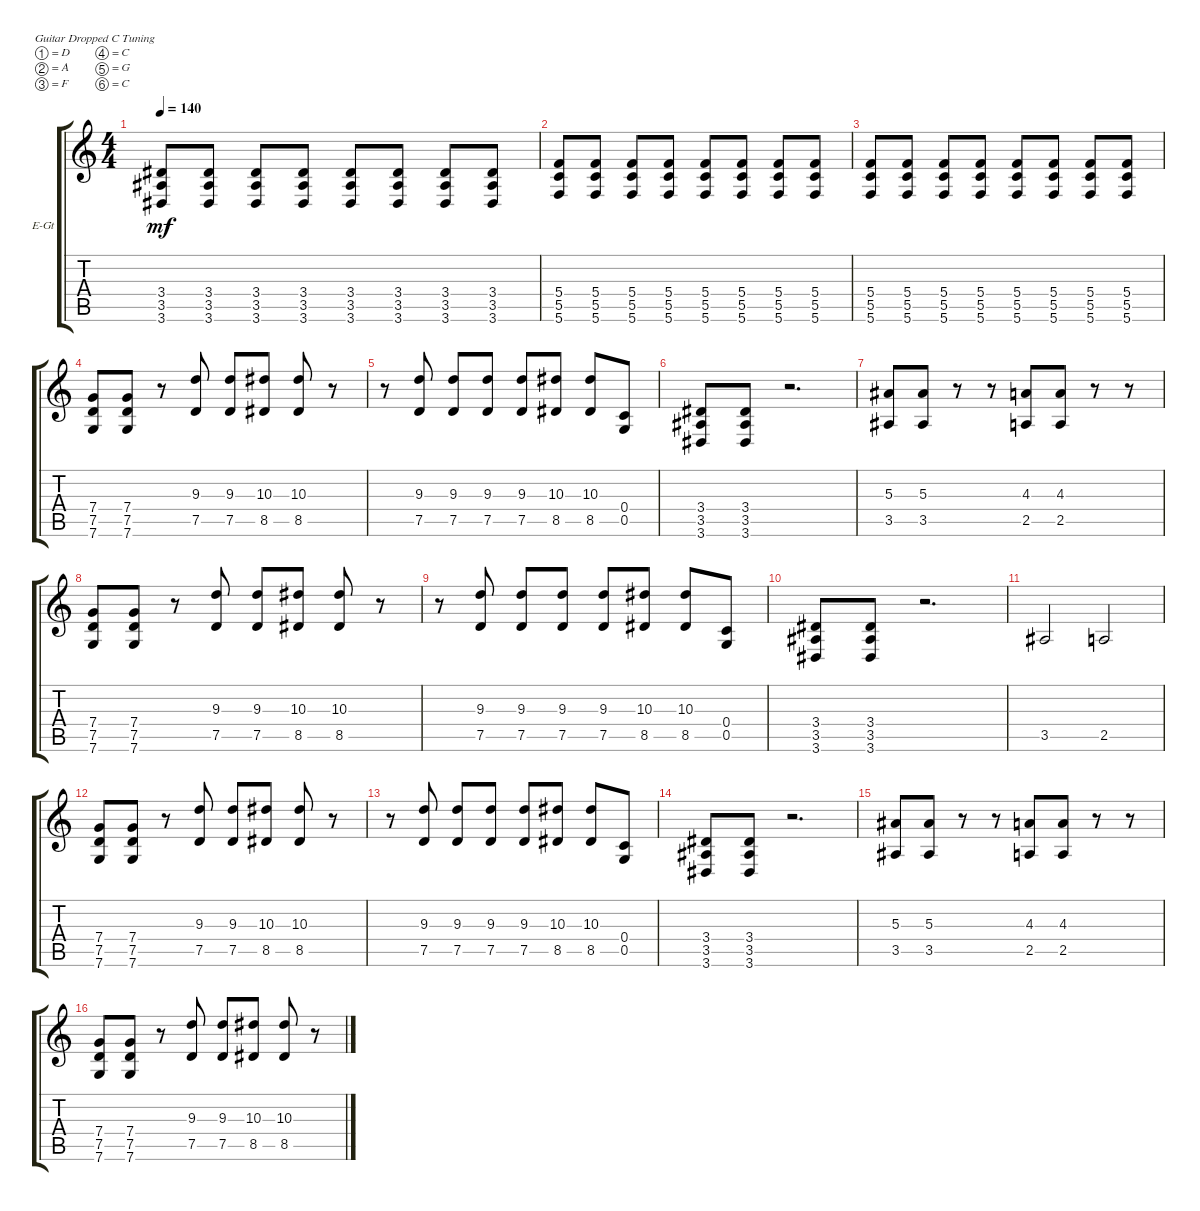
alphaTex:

\defaultSystemsLayout 4
\bracketExtendMode groupsimilarinstruments
\firstSystemTrackNameOrientation horizontal
\otherSystemsTrackNameOrientation horizontal
\track ("Rhythm" "E-Gt") {instrument distortionguitar}
\staff {score tabs}
\tuning (D4 A3 F3 C3 G2 C2)
\ts (4 4)
\tempo 140
\clef g2
\ks c
(3.6 3.5 3.4).8{dy mf} (3.6 3.5 3.4).8 (3.6 3.5 3.4).8 (3.6 3.5 3.4).8 (3.6 3.5 3.4).8 (3.6 3.5 3.4).8 (3.6 3.5 3.4).8 (3.6 3.5 3.4).8 |
(5.6 5.5 5.4).8 (5.6 5.5 5.4).8 (5.6 5.5 5.4).8 (5.6 5.5 5.4).8 (5.6 5.5 5.4).8 (5.6 5.5 5.4).8 (5.6 5.5 5.4).8 (5.6 5.5 5.4).8 |
(5.6 5.5 5.4).8 (5.6 5.5 5.4).8 (5.6 5.5 5.4).8 (5.6 5.5 5.4).8 (5.6 5.5 5.4).8 (5.6 5.5 5.4).8 (5.6 5.5 5.4).8 (5.6 5.5 5.4).8 |
(7.6 7.5 7.4).8 (7.4 7.5 7.6).8 r.8 (7.5 9.3).8 (7.5 9.3).8 (8.5 10.3).8 (8.5 10.3).8 r.8 |
r.8 (7.5 9.3).8 (7.5 9.3).8 (7.5 9.3).8 (7.5 9.3).8 (8.5 10.3).8 (8.5 10.3).8 (0.5 0.4).8 |
(3.6 3.5 3.4).8 (3.4 3.5 3.6).8 r.2{d} |
(3.5 5.3).8 (3.5 5.3).8 r.8 r.8 (2.5 4.3).8 (2.5 4.3).8 r.8 r.8 |
(7.6 7.5 7.4).8 (7.4 7.5 7.6).8 r.8 (7.5 9.3).8 (7.5 9.3).8 (8.5 10.3).8 (8.5 10.3).8 r.8 |
r.8 (7.5 9.3).8 (7.5 9.3).8 (7.5 9.3).8 (7.5 9.3).8 (8.5 10.3).8 (8.5 10.3).8 (0.5 0.4).8 |
(3.6 3.5 3.4).8 (3.4 3.5 3.6).8 r.2{d} |
3.5.2 2.5.2 |
(7.6 7.5 7.4).8 (7.4 7.5 7.6).8 r.8 (7.5 9.3).8 (7.5 9.3).8 (8.5 10.3).8 (8.5 10.3).8 r.8 |
r.8 (7.5 9.3).8 (7.5 9.3).8 (7.5 9.3).8 (7.5 9.3).8 (8.5 10.3).8 (8.5 10.3).8 (0.5 0.4).8 |
(3.6 3.5 3.4).8 (3.4 3.5 3.6).8 r.2{d} |
(3.5 5.3).8 (3.5 5.3).8 r.8 r.8 (2.5 4.3).8 (2.5 4.3).8 r.8 r.8 |
(7.6 7.5 7.4).8 (7.4 7.5 7.6).8 r.8 (7.5 9.3).8 (7.5 9.3).8 (8.5 10.3).8 (8.5 10.3).8 r.8
